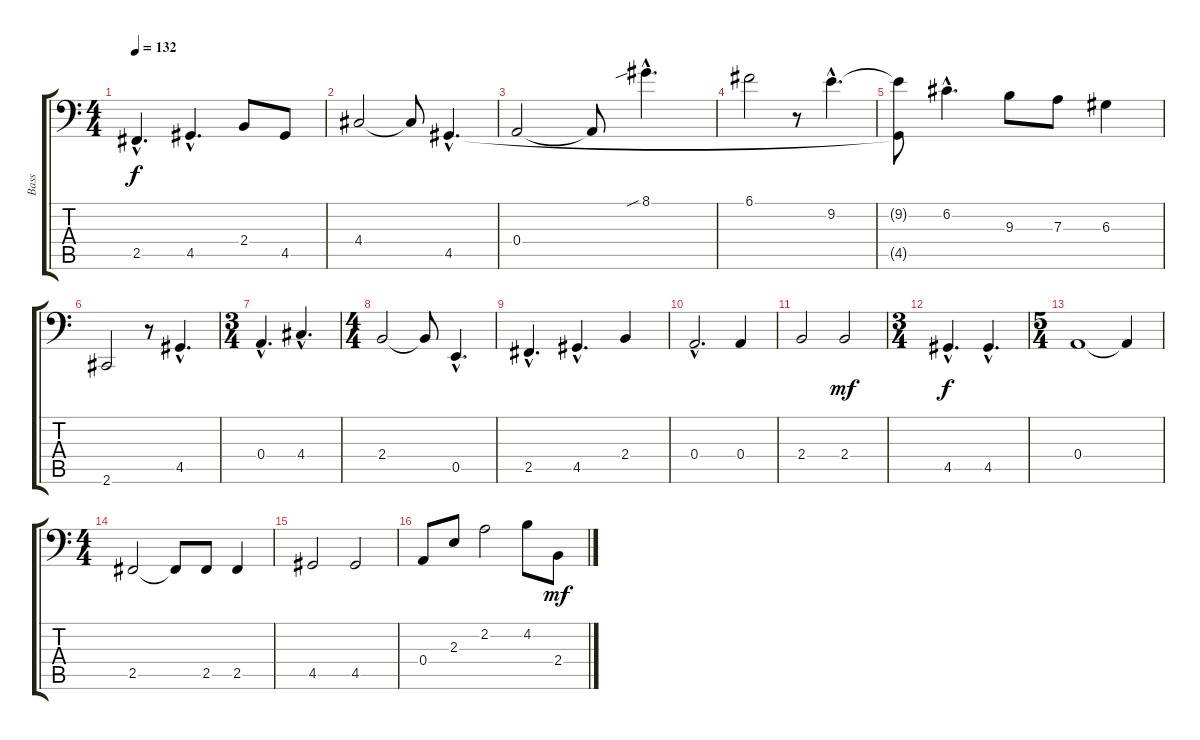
\track ("Bass" "Bass") {instrument electricbassfinger}
\staff {score tabs}
\tuning (C3 G2 D2 A1 E1 B0) {hide}
\ts (4 4)
\tempo 132
\clef f4
\ks c
2.5{hac}.4{d dy f} 4.5{hac}.4{d} 2.4.8 4.5.8 |
4.4.2 4.4{t}.8 4.5{hac}.4{d} |
0.4.2 0.4{t}.8 8.1{sib hac}.4{d} |
6.1.2 r.8 9.2{hac}.4{d} |
(9.2{t} 4.5{t}).8 6.2{hac}.4{d} 9.3.8 7.3.8 6.3.4 |
2.6.2 r.8 4.5{hac}.4{d} |
\ts (3 4)
0.4{hac}.4{d} 4.4{hac}.4{d} |
\ts (4 4)
2.4.2 2.4{t}.8 0.5{hac}.4{d} |
2.5{hac}.4{d} 4.5{hac}.4{d} 2.4.4 |
0.4{hac}.2{d} 0.4.4 |
2.4.2 2.4.2{dy mf} |
\ts (3 4)
4.5{hac}.4{d dy f} 4.5{hac}.4{d} |
\ts (5 4)
0.4.1 0.4{t}.4 |
\ts (4 4)
2.5.2 2.5{t}.8 2.5.8 2.5.4 |
4.5.2 4.5.2 |
0.4.8 2.3.8 2.2.2 4.2.8 2.4.8{dy mf}
